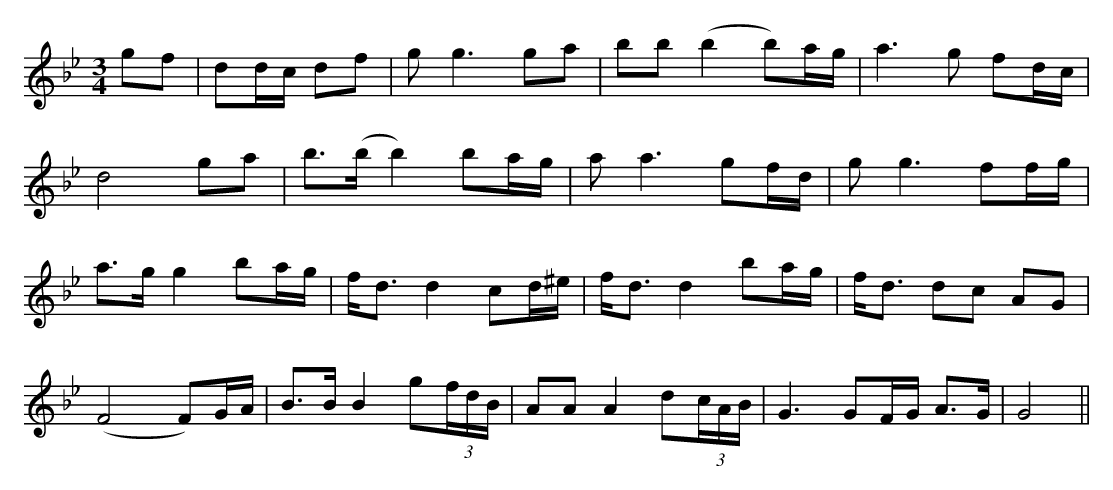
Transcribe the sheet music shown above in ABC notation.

X:1
M:3/4
K:Gmin
gf|dd/c/ df|gg3 ga|bb (b2 b)a/g/|a3g fd/c/|
d4 ga|b>(b b2) ba/g/|aa3 gf/d/|gg3 ff/g/|
a>g g2 ba/g/|f<d d2 cd/^e/|f<d d2 ba/g/|f<d dc AG|
(F4 F)G/A/|B>B B2 g(3f/d/B/|AA A2 d(3c/A/B/|G3 GF/G/ A>G|G4||
